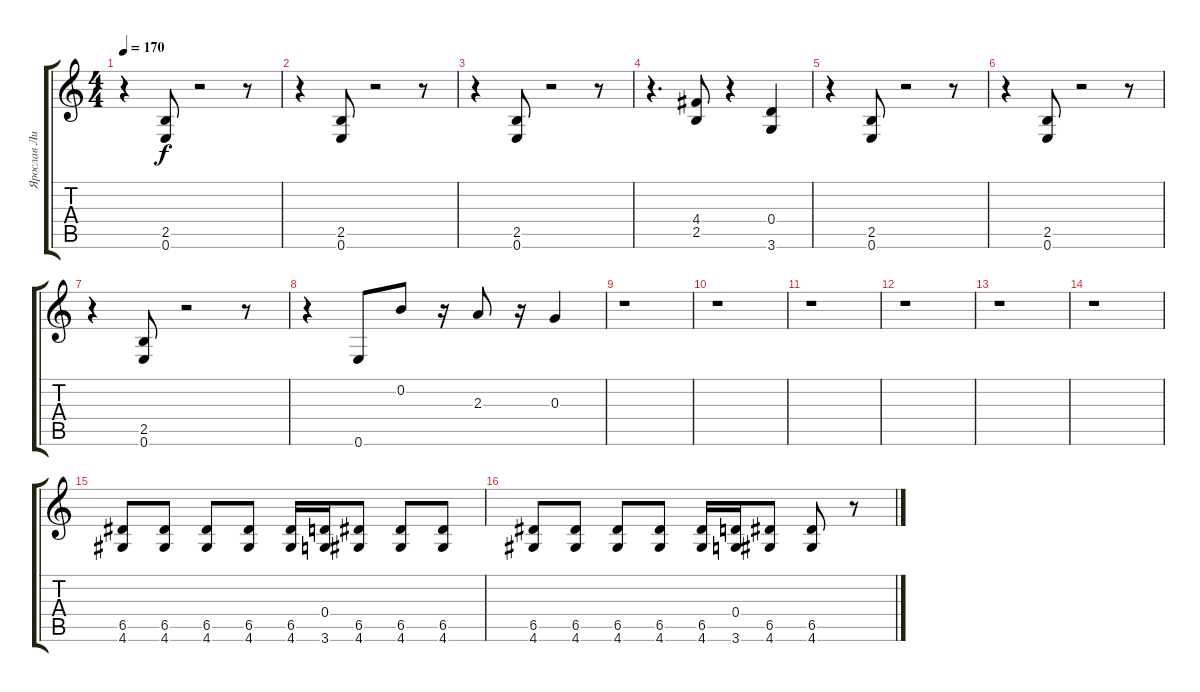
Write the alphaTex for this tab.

\track ("Ярослав Лисиця" "Ярослав Ли") {instrument overdrivenguitar}
\staff {score tabs}
\tuning (E4 B3 G3 D3 A2 E2) {hide}
\ts (4 4)
\tempo 170
\clef g2
\ks c
r.4{dy f} (2.5 0.6).8 r.2 r.8 |
r.4 (2.5 0.6).8 r.2 r.8 |
r.4 (2.5 0.6).8 r.2 r.8 |
r.4{d} (4.4 2.5).8 r.4 (0.4 3.6).4 |
r.4 (2.5 0.6).8 r.2 r.8 |
r.4 (2.5 0.6).8 r.2 r.8 |
r.4 (2.5 0.6).8 r.2 r.8 |
r.4 0.6.8 0.2.8 r.16 2.3.8 r.16 0.3.4 |
r.1 |
r.1 |
r.1 |
r.1 |
r.1 |
r.1 |
(6.5 4.6).8 (6.5 4.6).8 (6.5 4.6).8 (6.5 4.6).8 (6.5 4.6).16 (0.4 3.6).16 (6.5 4.6).8 (6.5 4.6).8 (6.5 4.6).8 |
(6.5 4.6).8 (6.5 4.6).8 (6.5 4.6).8 (6.5 4.6).8 (6.5 4.6).16 (0.4 3.6).16 (6.5 4.6).8 (6.5 4.6).8 r.8
